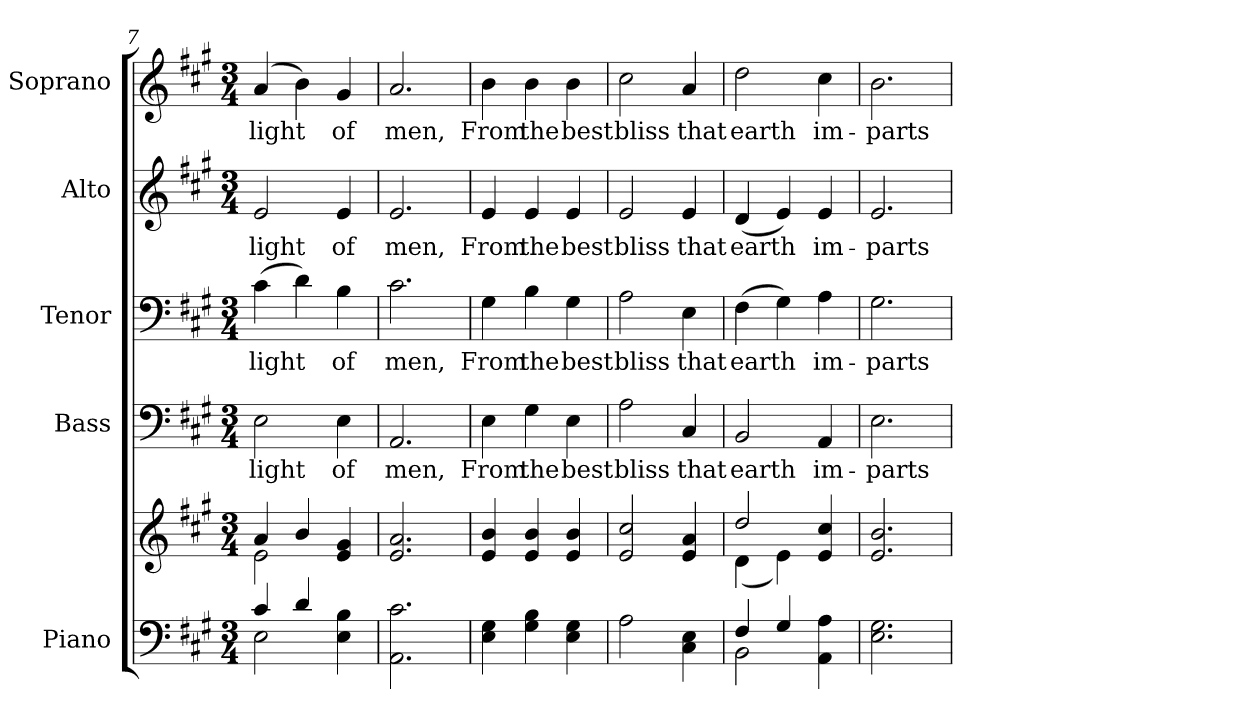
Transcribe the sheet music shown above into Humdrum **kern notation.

**kern	**kern	**kern	**text	**kern	**text	**kern	**text	**kern	**text
*part5	*part5	*part4	*part4	*part3	*part3	*part2	*part2	*part1	*part1
*staff6	*staff5	*staff4	*staff4	*staff3	*staff3	*staff2	*staff2	*staff1	*staff1
*I"Piano	*	*I"Bass	*	*I"Tenor	*	*I"Alto	*	*I"Soprano	*
*I'Pno.	*	*I'B.	*	*I'T.	*	*I'A.	*	*I'S.	*
!!LO:PB:g=z
*clefF4	*clefG2	*clefF4	*	*clefF4	*	*clefG2	*	*clefG2	*
*k[f#c#g#]	*k[f#c#g#]	*k[f#c#g#]	*	*k[f#c#g#]	*	*k[f#c#g#]	*	*k[f#c#g#]	*
*A:	*A:	*A:	*	*A:	*	*A:	*	*A:	*
*M3/4	*M3/4	*M3/4	*	*M3/4	*	*M3/4	*	*M3/4	*
=7	=7	=7	=7	=7	=7	=7	=7	=7	=7
*^	*^	*	*	*	*	*	*	*	*
!	!	!	!	!	!LO:LY:b:color=#000000	!	!	!	!	!	!
!	!	!	!	!	!	!	!LO:LY:b:color=#000000	!	!	!	!
!	!	!	!	!	!	!	!	!	!LO:LY:b:color=#000000	!	!
!	!	!	!	!	!	!	!	!	!	!	!LO:LY:b:color=#000000
4c#i/	2Ei\	4ai/	2ei\	2Ei\	light	(4c#i\	light	2ei/	light	(4ai/	light
4di/	.	4bi/	.	.	.	4di\)	.	.	.	4bi\)	.
!	!	!	!	!	!LO:LY:b:color=#000000	!	!	!	!	!	!
!	!	!	!	!	!	!	!LO:LY:b:color=#000000	!	!	!	!
!	!	!	!	!	!	!	!	!	!LO:LY:b:color=#000000	!	!
!	!	!	!	!	!	!	!	!	!	!	!LO:LY:b:color=#000000
4Ei\ 4Bi	4ryy	4ei/ 4g#i	4ryy	4Ei\	of	4Bi\	of	4ei/	of	4g#i/	of
*v	*v	*	*	*	*	*	*	*	*	*	*
*	*v	*v	*	*	*	*	*	*	*	*
=8	=8	=8	=8	=8	=8	=8	=8	=8	=8
*^	*^	*	*	*	*	*	*	*	*
!	!	!	!	!	!LO:LY:b:color=#000000	!	!	!	!	!	!
*v	*v	*	*	*	*	*	*	*	*	*	*
*	*v	*v	*	*	*	*	*	*	*	*
*^	*^	*	*	*	*	*	*	*	*
!	!	!	!	!	!	!	!LO:LY:b:color=#000000	!	!	!	!
*v	*v	*	*	*	*	*	*	*	*	*	*
*	*v	*v	*	*	*	*	*	*	*	*
*^	*^	*	*	*	*	*	*	*	*
!	!	!	!	!	!	!	!	!	!LO:LY:b:color=#000000	!	!
*v	*v	*	*	*	*	*	*	*	*	*	*
*	*v	*v	*	*	*	*	*	*	*	*
*^	*^	*	*	*	*	*	*	*	*
!	!	!	!	!	!	!	!	!	!	!	!LO:LY:b:color=#000000
*v	*v	*	*	*	*	*	*	*	*	*	*
*	*v	*v	*	*	*	*	*	*	*	*
2.AAi\ 2.c#i	2.ei/ 2.ai	2.AAi/	men,	2.c#i\	men,	2.ei/	men,	2.ai/	men,
=9	=9	=9	=9	=9	=9	=9	=9	=9	=9
!	!	!	!LO:LY:b:color=#000000	!	!	!	!	!	!
!	!	!	!	!	!LO:LY:b:color=#000000	!	!	!	!
!	!	!	!	!	!	!	!LO:LY:b:color=#000000	!	!
!	!	!	!	!	!	!	!	!	!LO:LY:b:color=#000000
4Ei\ 4G#i	4ei/ 4bi	4Ei\	From	4G#i\	From	4ei/	From	4bi\	From
!	!	!	!LO:LY:b:color=#000000	!	!	!	!	!	!
!	!	!	!	!	!LO:LY:b:color=#000000	!	!	!	!
!	!	!	!	!	!	!	!LO:LY:b:color=#000000	!	!
!	!	!	!	!	!	!	!	!	!LO:LY:b:color=#000000
4G#i\ 4Bi	4ei/ 4bi	4G#i\	the	4Bi\	the	4ei/	the	4bi\	the
!	!	!	!LO:LY:b:color=#000000	!	!	!	!	!	!
!	!	!	!	!	!LO:LY:b:color=#000000	!	!	!	!
!	!	!	!	!	!	!	!LO:LY:b:color=#000000	!	!
!	!	!	!	!	!	!	!	!	!LO:LY:b:color=#000000
4Ei\ 4G#i	4ei/ 4bi	4Ei\	best	4G#i\	best	4ei/	best	4bi\	best
!!LO:PB:g=z
=10	=10	=10	=10	=10	=10	=10	=10	=10	=10
!	!	!	!LO:LY:b:color=#000000	!	!	!	!	!	!
!	!	!	!	!	!LO:LY:b:color=#000000	!	!	!	!
!	!	!	!	!	!	!	!LO:LY:b:color=#000000	!	!
!	!	!	!	!	!	!	!	!	!LO:LY:b:color=#000000
2Ai\	2ei/ 2cc#i	2Ai\	bliss	2Ai\	bliss	2ei/	bliss	2cc#i\	bliss
!	!	!	!LO:LY:b:color=#000000	!	!	!	!	!	!
!	!	!	!	!	!LO:LY:b:color=#000000	!	!	!	!
!	!	!	!	!	!	!	!LO:LY:b:color=#000000	!	!
!	!	!	!	!	!	!	!	!	!LO:LY:b:color=#000000
4C#i\ 4Ei	4ei/ 4ai	4C#i/	that	4Ei\	that	4ei/	that	4ai/	that
=11	=11	=11	=11	=11	=11	=11	=11	=11	=11
*^	*^	*	*	*	*	*	*	*	*
!	!	!	!	!	!LO:LY:b:color=#000000	!	!	!	!	!	!
!	!	!	!	!	!	!	!LO:LY:b:color=#000000	!	!	!	!
!	!	!	!	!	!	!	!	!	!LO:LY:b:color=#000000	!	!
!	!	!	!	!	!	!	!	!	!	!	!LO:LY:b:color=#000000
4F#i/	2BBi\	2ddi/	(4di\	2BBi/	earth	(4F#i\	earth	(4di/	earth	2ddi\	earth
4G#i/	.	.	4ei\)	.	.	4G#i\)	.	4ei/)	.	.	.
!	!	!	!	!	!LO:LY:b:color=#000000	!	!	!	!	!	!
!	!	!	!	!	!	!	!LO:LY:b:color=#000000	!	!	!	!
!	!	!	!	!	!	!	!	!	!LO:LY:b:color=#000000	!	!
!	!	!	!	!	!	!	!	!	!	!	!LO:LY:b:color=#000000
4AAi\ 4Ai	4ryy	4ei/ 4cc#i	4ryy	4AAi/	im-	4Ai\	im-	4ei/	im-	4cc#i\	im-
*v	*v	*	*	*	*	*	*	*	*	*	*
*	*v	*v	*	*	*	*	*	*	*	*
=12	=12	=12	=12	=12	=12	=12	=12	=12	=12
*^	*^	*	*	*	*	*	*	*	*
!	!	!	!	!	!LO:LY:b:color=#000000	!	!	!	!	!	!
*v	*v	*	*	*	*	*	*	*	*	*	*
*	*v	*v	*	*	*	*	*	*	*	*
*^	*^	*	*	*	*	*	*	*	*
!	!	!	!	!	!	!	!LO:LY:b:color=#000000	!	!	!	!
*v	*v	*	*	*	*	*	*	*	*	*	*
*	*v	*v	*	*	*	*	*	*	*	*
*^	*^	*	*	*	*	*	*	*	*
!	!	!	!	!	!	!	!	!	!LO:LY:b:color=#000000	!	!
*v	*v	*	*	*	*	*	*	*	*	*	*
*	*v	*v	*	*	*	*	*	*	*	*
*^	*^	*	*	*	*	*	*	*	*
!	!	!	!	!	!	!	!	!	!	!	!LO:LY:b:color=#000000
*v	*v	*	*	*	*	*	*	*	*	*	*
*	*v	*v	*	*	*	*	*	*	*	*
2.Ei\ 2.G#i	2.ei/ 2.bi	2.Ei\	-parts	2.G#i\	-parts	2.ei/	-parts	2.bi\	-parts
=	=	=	=	=	=	=	=	=	=
*-	*-	*-	*-	*-	*-	*-	*-	*-	*-
